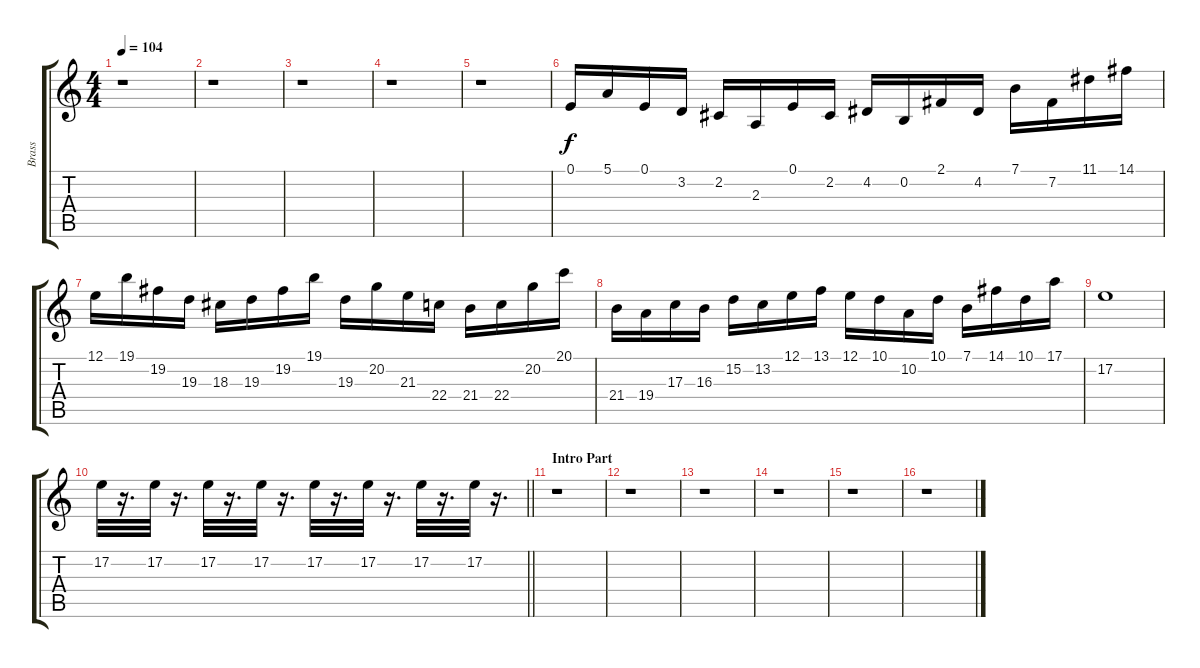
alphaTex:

\track ("Brass   " "Brass   ") {instrument drawbarorgan}
\staff {score tabs}
\tuning (E4 B3 G3 D3 A2 E2) {hide}
\ts (4 4)
\tempo 104
\clef g2
\ks c
r.1{dy f} |
r.1 |
r.1 |
r.1 |
r.1 |
0.1.16 5.1.16 0.1.16 3.2.16 2.2.16 2.3.16 0.1.16 2.2.16 4.2.16 0.2.16 2.1.16 4.2.16 7.1.16 7.2.16 11.1.16 14.1.16 |
12.1.16 19.1.16 19.2.16 19.3.16 18.3.16 19.3.16 19.2.16 19.1.16 19.3.16 20.2.16 21.3.16 22.4.16 21.4.16 22.4.16 20.2.16 20.1.16 |
21.4.16 19.4.16 17.3.16 16.3.16 15.2.16 13.2.16 12.1.16 13.1.16 12.1.16 10.1.16 10.2.16 10.1.16 7.1.16 14.1.16 10.1.16 17.1.16 |
17.2.1 |
\barLineRight lightlight
17.2.32 r.16{d} 17.2.32 r.16{d} 17.2.32 r.16{d} 17.2.32 r.16{d} 17.2.32 r.16{d} 17.2.32 r.16{d} 17.2.32 r.16{d} 17.2.32 r.16{d} |
\section ("" "Intro Part")
r.1 |
r.1 |
r.1 |
r.1 |
r.1 |
r.1
